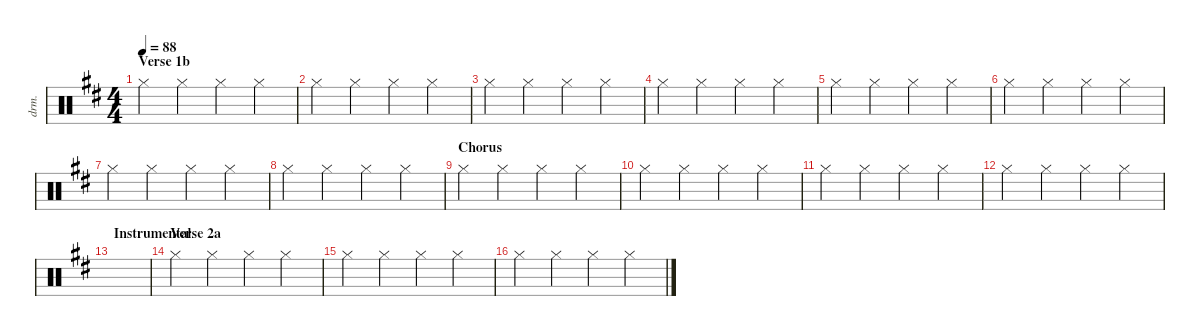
\defaultSystemsLayout 4
\hideDynamics
\bracketExtendMode nobrackets
\otherSystemsTrackNameOrientation horizontal
\track ("Drumkit" "drm.") {instrument percussion}
\staff {score}
\articulation defaults
\ts (4 4)
\section ("" "Verse 1b")
\tempo 88
\clef neutral
\ks d "Hi-Hat (closed)"{acc forcenatural}.4{dy mf} "Hi-Hat (closed)"{acc forcenatural}.4 "Hi-Hat (closed)"{acc forcenatural}.4 "Hi-Hat (closed)"{acc forcenatural}.4
|
"Hi-Hat (closed)"{acc forcenatural}.4 "Hi-Hat (closed)"{acc forcenatural}.4 "Hi-Hat (closed)"{acc forcenatural}.4 "Hi-Hat (closed)"{acc forcenatural}.4 |
"Hi-Hat (closed)"{acc forcenatural}.4 "Hi-Hat (closed)"{acc forcenatural}.4 "Hi-Hat (closed)"{acc forcenatural}.4 "Hi-Hat (closed)"{acc forcenatural}.4 |
"Hi-Hat (closed)"{acc forcenatural}.4 "Hi-Hat (closed)"{acc forcenatural}.4 "Hi-Hat (closed)"{acc forcenatural}.4 "Hi-Hat (closed)"{acc forcenatural}.4 |
"Hi-Hat (closed)"{acc forcenatural}.4 "Hi-Hat (closed)"{acc forcenatural}.4 "Hi-Hat (closed)"{acc forcenatural}.4 "Hi-Hat (closed)"{acc forcenatural}.4 |
"Hi-Hat (closed)"{acc forcenatural}.4 "Hi-Hat (closed)"{acc forcenatural}.4 "Hi-Hat (closed)"{acc forcenatural}.4 "Hi-Hat (closed)"{acc forcenatural}.4 |
"Hi-Hat (closed)"{acc forcenatural}.4 "Hi-Hat (closed)"{acc forcenatural}.4 "Hi-Hat (closed)"{acc forcenatural}.4 "Hi-Hat (closed)"{acc forcenatural}.4 |
"Hi-Hat (closed)"{acc forcenatural}.4 "Hi-Hat (closed)"{acc forcenatural}.4 "Hi-Hat (closed)"{acc forcenatural}.4 "Hi-Hat (closed)"{acc forcenatural}.4 |
\section ("" "Chorus")
"Hi-Hat (closed)"{acc forcenatural}.4 "Hi-Hat (closed)"{acc forcenatural}.4 "Hi-Hat (closed)"{acc forcenatural}.4 "Hi-Hat (closed)"{acc forcenatural}.4 |
"Hi-Hat (closed)"{acc forcenatural}.4 "Hi-Hat (closed)"{acc forcenatural}.4 "Hi-Hat (closed)"{acc forcenatural}.4 "Hi-Hat (closed)"{acc forcenatural}.4 |
"Hi-Hat (closed)"{acc forcenatural}.4 "Hi-Hat (closed)"{acc forcenatural}.4 "Hi-Hat (closed)"{acc forcenatural}.4 "Hi-Hat (closed)"{acc forcenatural}.4 |
"Hi-Hat (closed)"{acc forcenatural}.4 "Hi-Hat (closed)"{acc forcenatural}.4 "Hi-Hat (closed)"{acc forcenatural}.4 "Hi-Hat (closed)"{acc forcenatural}.4 |
\section ("" "Instrumental")
|
\section ("" "Verse 2a")
"Hi-Hat (closed)"{acc forcenatural}.4 "Hi-Hat (closed)"{acc forcenatural}.4 "Hi-Hat (closed)"{acc forcenatural}.4 "Hi-Hat (closed)"{acc forcenatural}.4 |
"Hi-Hat (closed)"{acc forcenatural}.4 "Hi-Hat (closed)"{acc forcenatural}.4 "Hi-Hat (closed)"{acc forcenatural}.4 "Hi-Hat (closed)"{acc forcenatural}.4 |
"Hi-Hat (closed)"{acc forcenatural}.4 "Hi-Hat (closed)"{acc forcenatural}.4 "Hi-Hat (closed)"{acc forcenatural}.4 "Hi-Hat (closed)"{acc forcenatural}.4
